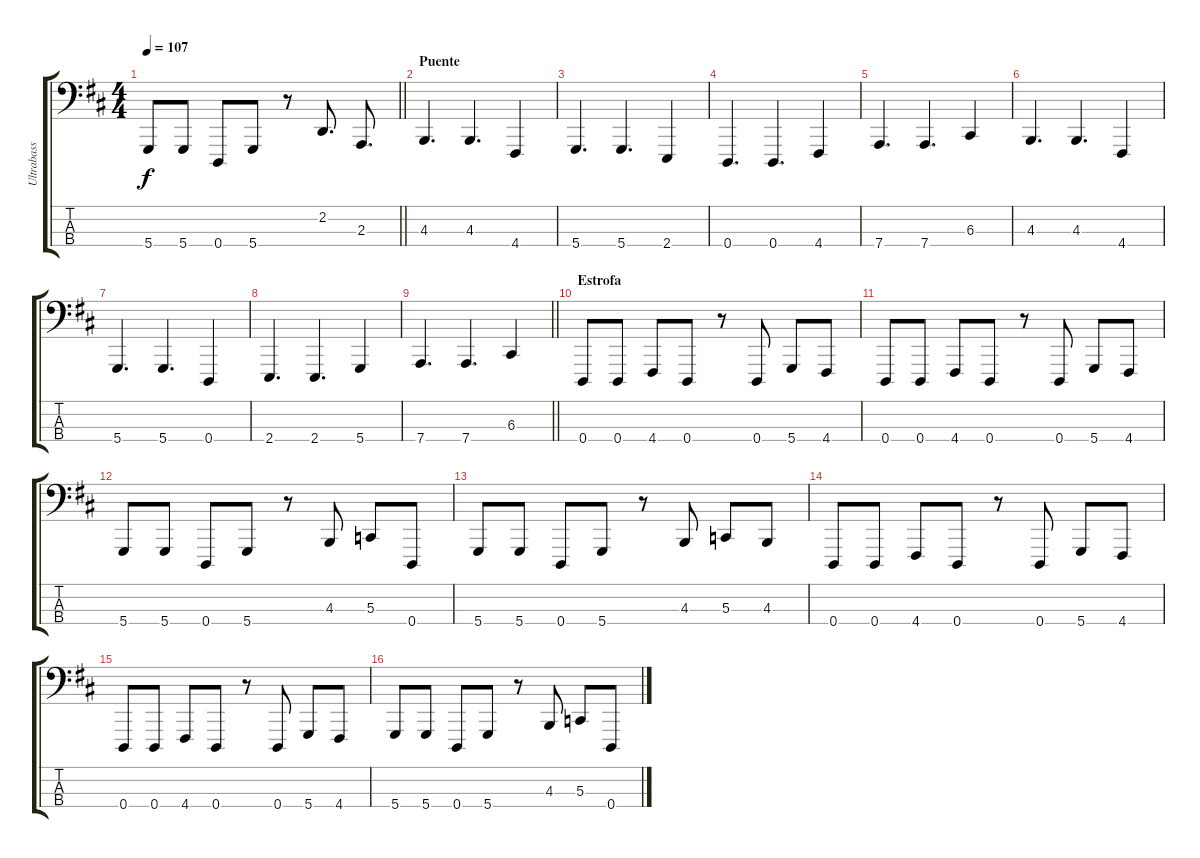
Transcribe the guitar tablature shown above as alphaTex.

\track ("Ultrabass" "Ultrabass") {instrument fretlessbass}
\staff {score tabs}
\tuning (F1 C1 G0 D0) {hide}
\ts (4 4)
\tempo 107
\clef f4
\barLineRight lightlight
\ks d
5.4.8{dy f} 5.4.8 0.4.8 5.4.8 r.8 2.2.8{d} 2.3.8{d} |
\section ("" "Puente")
4.3.4{d} 4.3.4{d} 4.4.4 |
5.4.4{d} 5.4.4{d} 2.4.4 |
0.4.4{d} 0.4.4{d} 4.4.4 |
7.4.4{d} 7.4.4{d} 6.3.4 |
4.3.4{d} 4.3.4{d} 4.4.4 |
5.4.4{d} 5.4.4{d} 0.4.4 |
2.4.4{d} 2.4.4{d} 5.4.4 |
\barLineRight lightlight
7.4.4{d} 7.4.4{d} 6.3.4 |
\section ("" "Estrofa")
0.4.8 0.4.8 4.4.8 0.4.8 r.8 0.4.8 5.4.8 4.4.8 |
0.4.8 0.4.8 4.4.8 0.4.8 r.8 0.4.8 5.4.8 4.4.8 |
5.4.8 5.4.8 0.4.8 5.4.8 r.8 4.3.8 5.3.8 0.4.8 |
5.4.8 5.4.8 0.4.8 5.4.8 r.8 4.3.8 5.3.8 4.3.8 |
0.4.8 0.4.8 4.4.8 0.4.8 r.8 0.4.8 5.4.8 4.4.8 |
0.4.8 0.4.8 4.4.8 0.4.8 r.8 0.4.8 5.4.8 4.4.8 |
5.4.8 5.4.8 0.4.8 5.4.8 r.8 4.3.8 5.3.8 0.4.8
